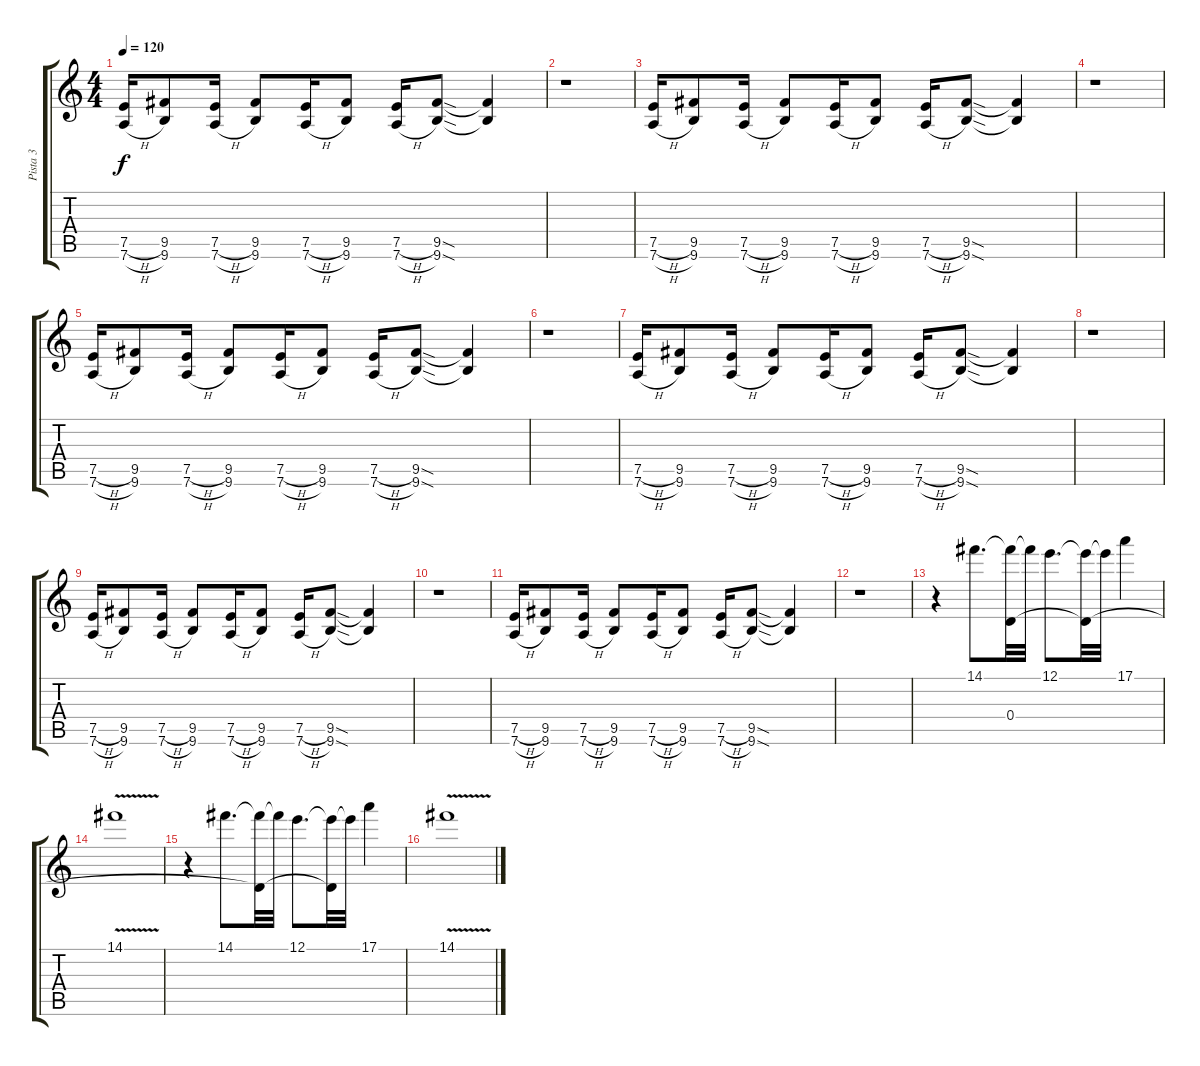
\track ("Pista 3" "Pista 3") {instrument overdrivenguitar}
\staff {score tabs}
\tuning (E4 B3 G3 D3 A2 D2) {hide}
\ts (4 4)
\tempo 120
\clef g2
\ks c
(7.5{h} 7.6{h}).16{dy f} (9.5 9.6).8 (7.5{h} 7.6{h}).16 (9.5 9.6).8 (7.5{h} 7.6{h}).16 (9.5 9.6).8 (7.5{h} 7.6{h}).16 (9.5{sod} 9.6{sod}).8 (9.5{t} 9.6{t}).4 |
r.1 |
(7.5{h} 7.6{h}).16 (9.5 9.6).8 (7.5{h} 7.6{h}).16 (9.5 9.6).8 (7.5{h} 7.6{h}).16 (9.5 9.6).8 (7.5{h} 7.6{h}).16 (9.5{sod} 9.6{sod}).8 (9.5{t} 9.6{t}).4 |
r.1 |
(7.5{h} 7.6{h}).16 (9.5 9.6).8 (7.5{h} 7.6{h}).16 (9.5 9.6).8 (7.5{h} 7.6{h}).16 (9.5 9.6).8 (7.5{h} 7.6{h}).16 (9.5{sod} 9.6{sod}).8 (9.5{t} 9.6{t}).4 |
r.1 |
(7.5{h} 7.6{h}).16 (9.5 9.6).8 (7.5{h} 7.6{h}).16 (9.5 9.6).8 (7.5{h} 7.6{h}).16 (9.5 9.6).8 (7.5{h} 7.6{h}).16 (9.5{sod} 9.6{sod}).8 (9.5{t} 9.6{t}).4 |
r.1 |
(7.5{h} 7.6{h}).16 (9.5 9.6).8 (7.5{h} 7.6{h}).16 (9.5 9.6).8 (7.5{h} 7.6{h}).16 (9.5 9.6).8 (7.5{h} 7.6{h}).16 (9.5{sod} 9.6{sod}).8 (9.5{t} 9.6{t}).4 |
r.1 |
(7.5{h} 7.6{h}).16 (9.5 9.6).8 (7.5{h} 7.6{h}).16 (9.5 9.6).8 (7.5{h} 7.6{h}).16 (9.5 9.6).8 (7.5{h} 7.6{h}).16 (9.5{sod} 9.6{sod}).8 (9.5{t} 9.6{t}).4 |
r.1 |
r.4 14.1.8{d} (14.1{t} 0.4).32 14.1{t}.32 12.1.8{d} (12.1{t} 0.4{t}).32 12.1{t}.32 17.1.4 |
14.1{v}.1 |
r.4 14.1.8{d} (14.1{t} 0.4{t}).32 14.1{t}.32 12.1.8{d} (12.1{t} 0.4{t}).32 12.1{t}.32 17.1.4 |
14.1{v}.1
